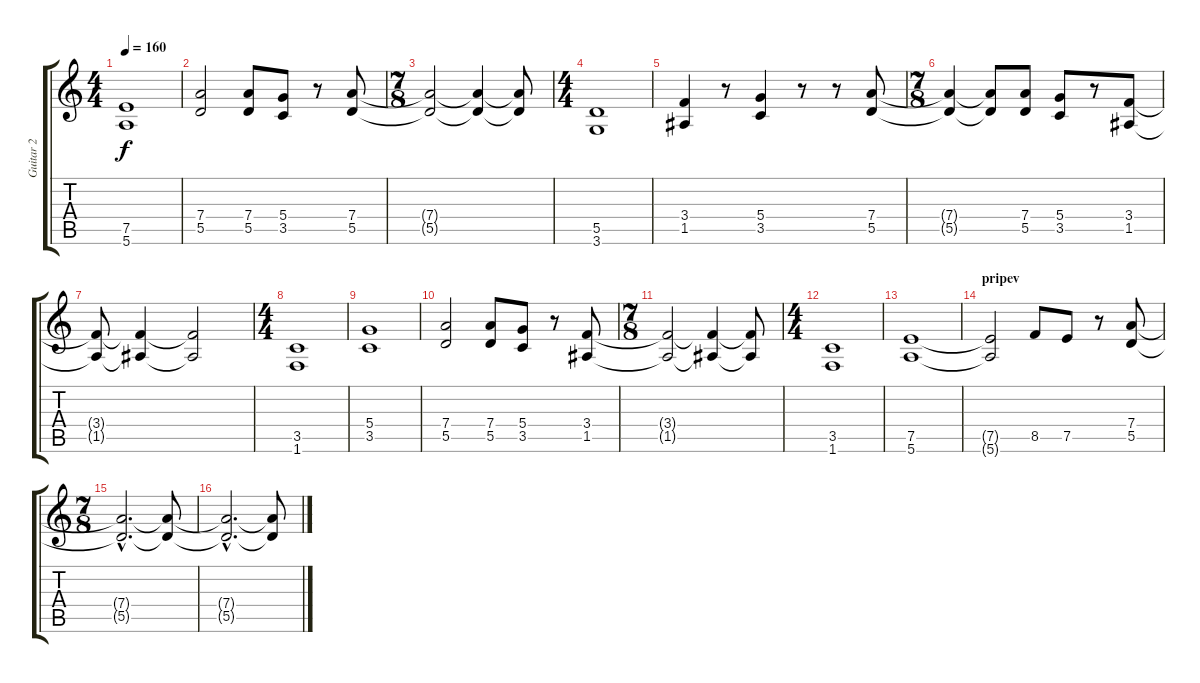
\track ("Guitar 2" "Guitar 2") {instrument overdrivenguitar}
\staff {score tabs}
\tuning (E4 B3 G3 D3 A2 E2) {hide}
\ts (4 4)
\tempo 160
\clef g2
\ks c
(7.5 5.6).1{dy f} |
(7.4 5.5).2 (7.4 5.5).8 (5.4 3.5).8 r.8 (7.4 5.5).8 |
\ts (7 8)
(7.4{t} 5.5{t}).2 (7.4{t} 5.5{t}).4 (7.4{t} 5.5{t}).8 |
\ts (4 4)
(5.5 3.6).1 |
(3.4 1.5).4 r.8 (5.4 3.5).4 r.8 r.8 (7.4 5.5).8 |
\ts (7 8)
(7.4{t} 5.5{t}).4 (7.4{t} 5.5{t}).8 (7.4 5.5).8 (5.4 3.5).8 r.8 (3.4 1.5).8 |
(3.4{t} 1.5{t}).8 (3.4{t} 1.5{t}).4 (3.4{t} 1.5{t}).2 |
\ts (4 4)
(3.5 1.6).1 |
(5.4 3.5).1 |
(7.4 5.5).2 (7.4 5.5).8 (5.4 3.5).8 r.8 (3.4 1.5).8 |
\ts (7 8)
(3.4{t} 1.5{t}).2 (3.4{t} 1.5{t}).4 (3.4{t} 1.5{t}).8 |
\ts (4 4)
(3.5 1.6).1 |
(7.5 5.6).1 |
\section ("" "pripev")
(7.5{t} 5.6{t}).2 8.5.8 7.5.8 r.8 (7.4 5.5).8 |
\ts (7 8)
(7.4{hac t} 5.5{hac t}).2{d} (7.4{t} 5.5{t}).8 |
(7.4{hac t} 5.5{hac t}).2{d} (7.4{t} 5.5{t}).8
